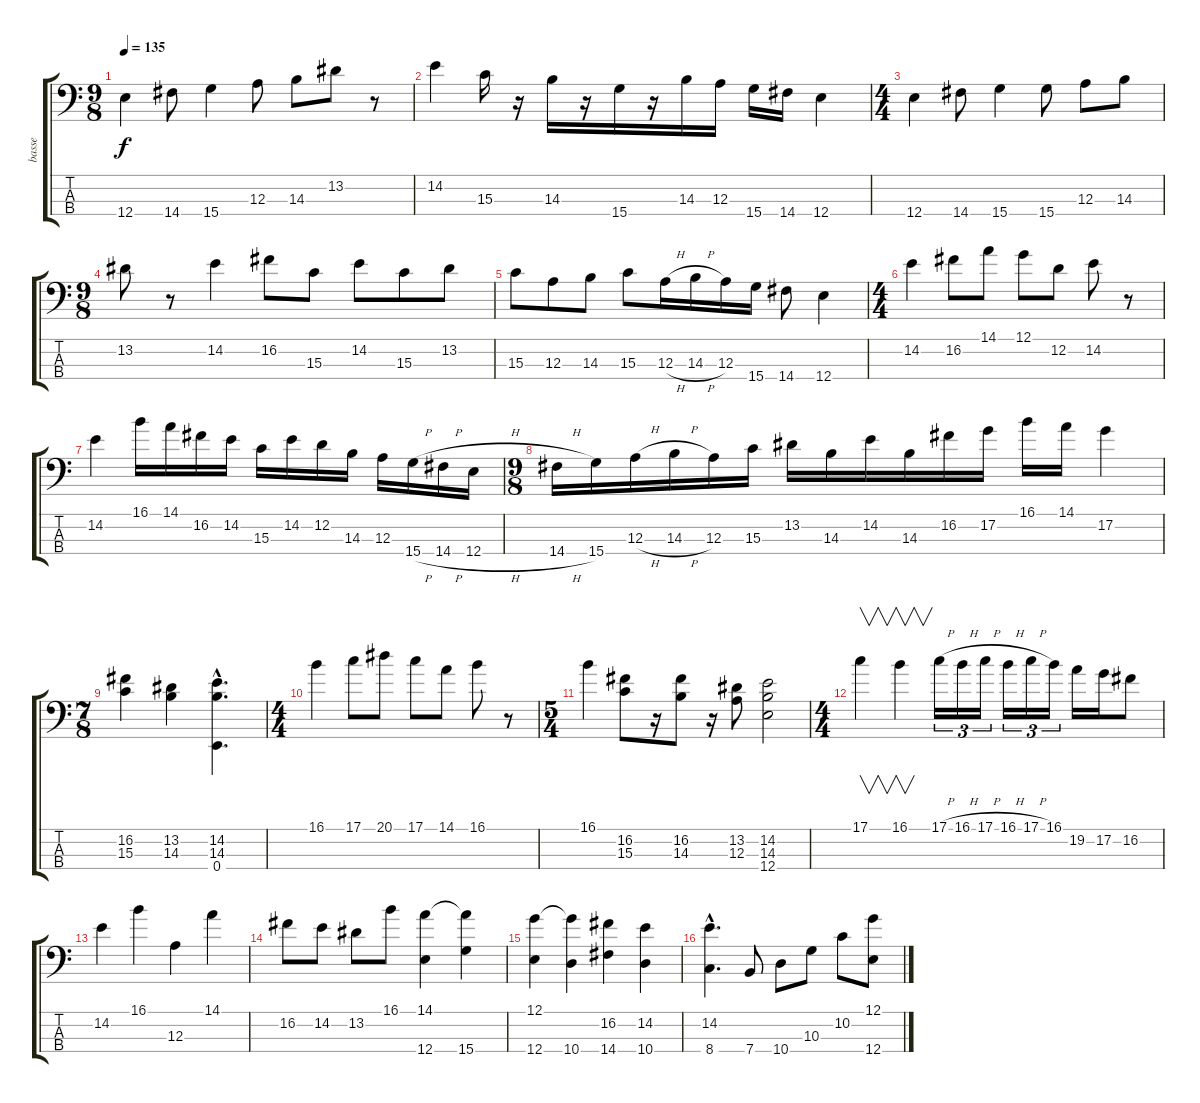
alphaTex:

\track ("basse" "basse") {instrument electricbassfinger}
\staff {score tabs}
\tuning (G2 D2 A1 E1) {hide}
\ts (9 8)
\tempo 135
\clef f4
\ks c
12.4.4{dy f instrument electricbassfinger} 14.4.8 15.4.4 12.3.8 14.3.8 13.2.8 r.8 |
14.2.4 15.3.16 r.16 14.3.16 r.16 15.4.16 r.16 14.3.16 12.3.16 15.4.16 14.4.16 12.4.4 |
\ts (4 4)
12.4.4 14.4.8 15.4.4 15.4.8 12.3.8 14.3.8 |
\ts (9 8)
13.2.8 r.8 14.2.4 16.2.8 15.3.8 14.2.8 15.3.8 13.2.8 |
15.3.8 12.3.8 14.3.8 15.3.8 12.3{h}.16 14.3{h}.16 12.3.16 15.4.16 14.4.8 12.4.4 |
\ts (4 4)
14.2.4 16.2.8 14.1.8 12.1.8 12.2.8 14.2.8 r.8 |
14.2.4 16.1.16 14.1.16 16.2.16 14.2.16 15.3.16 14.2.16 12.2.16 14.3.16 12.3.16 15.4{h}.16 14.4{h}.16 12.4{h}.16 |
\ts (9 8)
14.4{h}.16 15.4.16 12.3{h}.16 14.3{h}.16 12.3.16 15.3.16 13.2.16 14.3.16 14.2.16 14.3.16 16.2.16 17.2.16 16.1.16 14.1.16 17.2.4 |
\ts (7 8)
(16.2 15.3).4 (13.2 14.3).4 (14.2{hac} 14.3{hac} 0.4{hac}).4{d} |
\ts (4 4)
16.1.4 17.1.8 20.1.8 17.1.8 14.1.8 16.1.8 r.8 |
\ts (5 4)
16.1.4 (16.2 15.3).8 r.16 (16.2 14.3).8 r.16 (13.2 12.3).8 (14.2 14.3 12.4).2 |
\ts (4 4)
17.1.4{v} 16.1.4{v} 17.1{h}.16{tu (3 2)} 16.1{h}.16{tu (3 2)} 17.1{h}.16{tu (3 2)} 16.1{h}.16{tu (3 2)} 17.1{h}.16{tu (3 2)} 16.1.16{tu (3 2)} 19.2.16 17.2.16 16.2.8 |
14.2.4 16.1.4 12.3.4 14.1.4 |
16.2.8 14.2.8 13.2.8 16.1.8 (14.1 12.4).4 (14.1{t} 15.4).4 |
(12.1 12.4).4 (12.1{t} 10.4).4 (16.2 14.4).4 (14.2 10.4).4 |
(14.2{hac} 8.4{hac}).4{d} 7.4.8 10.4.8 10.3.8 10.2.8 (12.1 12.4).8
